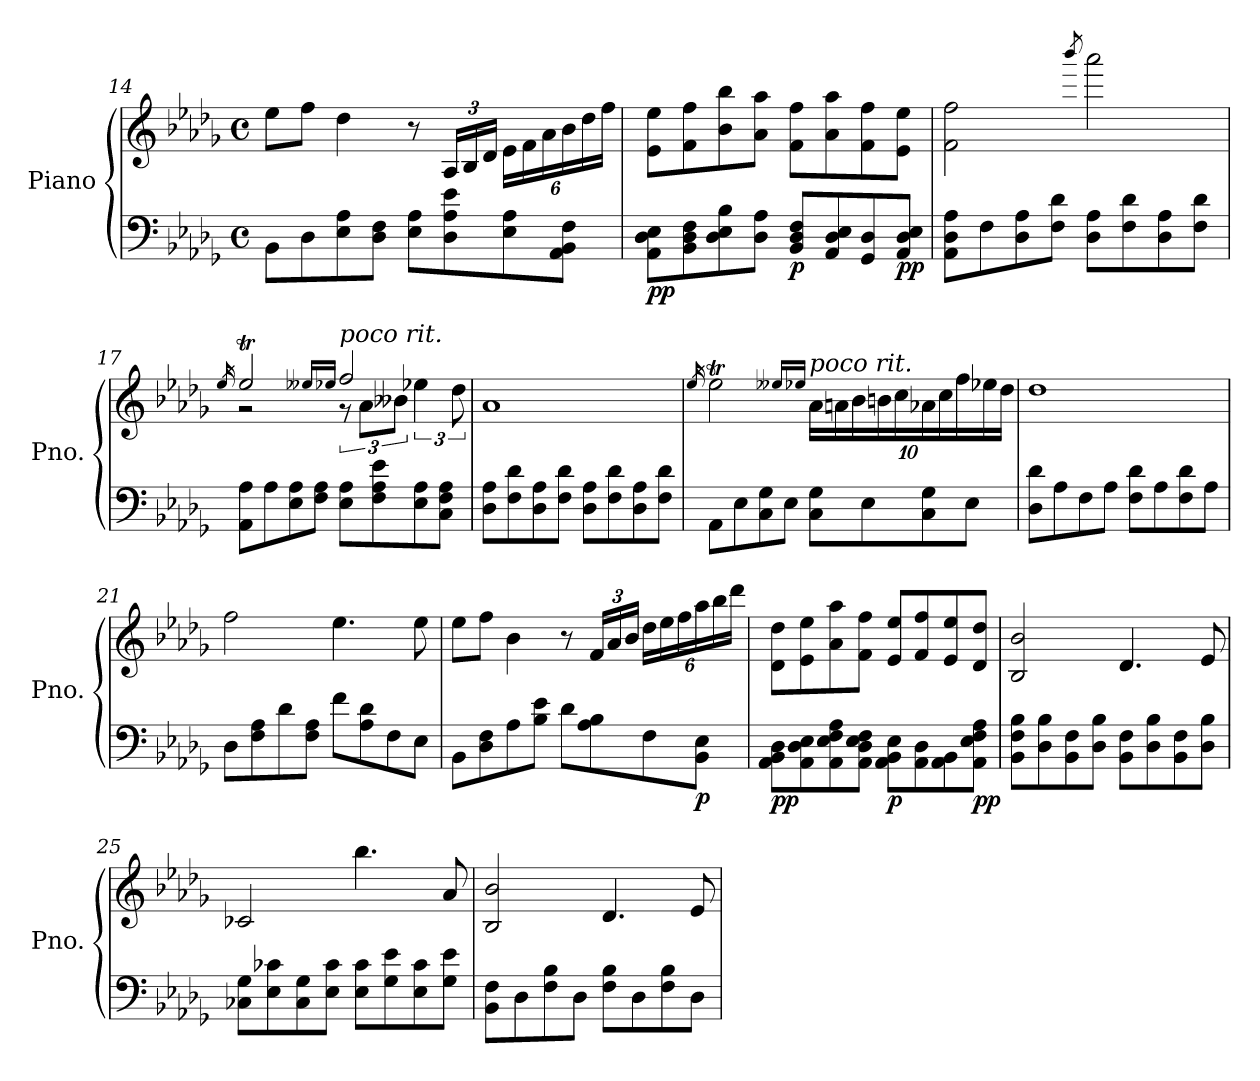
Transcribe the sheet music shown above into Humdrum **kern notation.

**kern	**kern	**dynam
*part1	*part1	*part1
*staff2	*staff1	*staff1/2
*I"Piano	*	*
*I'Pno.	*	*
*clefF4	*clefG2	*
*k[b-e-a-d-g-]	*k[b-e-a-d-g-]	*
*M4/4	*M4/4	*
*met(c)	*met(c)	*
=14	=14	=14
8BB-\L	8ee-\L	.
8D-\	8ff\J	.
8E-\ 8A-\	4dd-\	.
8D-\ 8F\J	.	.
8E-\ 8A-\L	8r	.
*	*Xbrackettup	*
8D-\ 8A-\ 8e-\	24A-/LL	.
.	24B-/	.
.	24d-/JJ	.
8E-\ 8A-\	24e-\LL	.
.	24f\	.
.	24a-\	.
8AA-\ 8BB-\ 8F\J	24b-\	.
.	24dd-\	.
.	24ff\JJ	.
=15	=15	=15
!	!	!LO:DY:b=2
8AA-\ 8D-\ 8E-\L	8e-\ 8ee-\L	pp
8BB-\ 8D-\ 8F\	8f\ 8ff\	.
8D-\ 8E-\ 8B-\	8b-\ 8bb-\	.
8D-\ 8A-\J	8a-\ 8aa-\J	.
!	!	!LO:DY:b=2
8BB-/ 8D-/ 8F/L	8f\ 8ff\L	p
8AA-/ 8D-/ 8E-/	8a-\ 8aa-\	.
8GG-/ 8D-/	8f\ 8ff\	.
!	!	!LO:DY:b=2
8AA-/ 8D-/ 8E-/J	8e-\ 8ee-\J	pp
!!LO:LB:g=z
=16	=16	=16
8AA-\ 8D-\ 8A-\L	2f\ 2ff\	.
8F\	.	.
8D-\ 8A-\	.	.
8F\ 8d-\J	.	.
.	8qbbb-/	.
8D-\ 8A-\L	2aaa-\	.
8F\ 8d-\	.	.
8D-\ 8A-\	.	.
8F\ 8d-\J	.	.
=17	=17	=17
.	16qee-/	.
*	*^	*
8AA-\ 8A-\L	2ee-T/	2r	.
8A-\	.	.	.
8E-\ 8A-\	.	.	.
8F\ 8A-\J	.	.	.
.	16qee--X/LL	.	.
.	16qee-X/JJ	.	.
*	*	*brackettup	*
!	!LO:TX:a:i:t=poco rit.	!	!
8E-\ 8A-\L	2ff/	12r	.
.	.	12a-\L	.
8F\ 8A-\ 8e-\	.	.	.
.	.	12b--X\J	.
8E-\ 8A-\	.	6ee-\	.
8C\ 8F\ 8A-\J	.	.	.
.	.	12dd-\	.
=18	=18	=18	=18
!	!LO:TX:a:i:t=a tempo	!	!
*	*v	*v	*
8D-\ 8A-\L	1a-	.
8F\ 8d-\	.	.
8D-\ 8A-\	.	.
8F\ 8d-\J	.	.
8D-\ 8A-\L	.	.
8F\ 8d-\	.	.
8D-\ 8A-\	.	.
8F\ 8d-\J	.	.
=19	=19	=19
.	16qee-/	.
8AA-\L	2ee-T\	.
8E-\	.	.
8C\ 8G-\	.	.
8E-\J	.	.
.	16qee--X/LL	.
.	16qee-X/JJ	.
*	*Xbrackettup	*
!	!LO:TX:a:i:t=poco rit.	!
8C\ 8G-\L	20a-\L	.
.	20an\	.
.	20b-\	.
8E-\	.	.
.	20bn\	.
.	20cc\	.
8C\ 8G-\	20a-X\	.
.	20cc\	.
.	20ff\	.
8E-\J	.	.
.	20ee-\	.
.	20dd-\J	.
!!LO:PB:g=z
=20	=20	=20
8D-\ 8d-\L	1dd-	.
8A-\	.	.
8F\	.	.
8A-\J	.	.
8F\ 8d-\L	.	.
8A-\	.	.
8F\ 8d-\	.	.
8A-\J	.	.
=21	=21	=21
8D-\L	2ff\	.
8F\ 8A-\	.	.
8d-\	.	.
8F\ 8A-\J	.	.
8f\L	4.ee-\	.
8A-\ 8d-\	.	.
8F\	.	.
8E-\J	8ee-\	.
=22	=22	=22
8BB-\L	8ee-\L	.
8D-\ 8F\	8ff\J	.
8A-\	4b-\	.
8B-\ 8e-\J	.	.
8d-\L	8r	.
8A-\ 8B-\	24f/LL	.
.	24a-/	.
.	24b-/JJ	.
8F\	24dd-\LL	.
.	24ee-\	.
.	24ff\	.
!	!	!LO:DY:b=2
8BB-\ 8E-\J	24aa-\	p
.	24bb-\	.
.	24ddd-\JJ	.
!!LO:LB:g=z
=23	=23	=23
!	!	!LO:DY:b=2
8AA-\ 8BB-\ 8D-\L	8d-\ 8dd-\L	pp
8AA-\ 8D-\ 8E-\	8e-\ 8ee-\	.
8AA-\ 8E-\ 8F\ 8A-\	8a-\ 8aa-\	.
8AA-\ 8D-\ 8E-\ 8F\J	8f\ 8ff\J	.
!	!	!LO:DY:b=2
8AA-\ 8BB-\ 8E-\L	8e-/ 8ee-/L	p
8AA-\ 8D-\	8f/ 8ff/	.
8AA-\ 8BB-\	8e-/ 8ee-/	.
!	!	!LO:DY:b=2
8AA-\ 8E-\ 8F\ 8A-\J	8d-/ 8dd-/J	pp
=24	=24	=24
8BB-\ 8F\ 8B-\L	2B-/ 2b-/	.
8D-\ 8B-\	.	.
8BB-\ 8F\	.	.
8D-\ 8B-\J	.	.
8BB-\ 8F\L	4.d-/	.
8D-\ 8B-\	.	.
8BB-\ 8F\	.	.
8D-\ 8B-\J	8e-/	.
=25	=25	=25
8C-X\ 8G-\L	2c-X/	.
8E-\ 8c-X\	.	.
8C-\ 8G-\	.	.
8E-\ 8c-\J	.	.
8E-\ 8c-\L	4.bb-\	.
8G-\ 8e-\	.	.
8E-\ 8c-\	.	.
8G-\ 8e-\J	8a-/	.
=26	=26	=26
8BB-\ 8F\L	2B-/ 2b-/	.
8D-\	.	.
8F\ 8B-\	.	.
8D-\J	.	.
8F\ 8B-\L	4.d-/	.
8D-\	.	.
8F\ 8B-\	.	.
8D-\J	8e-/	.
=	=	=
*-	*-	*-
